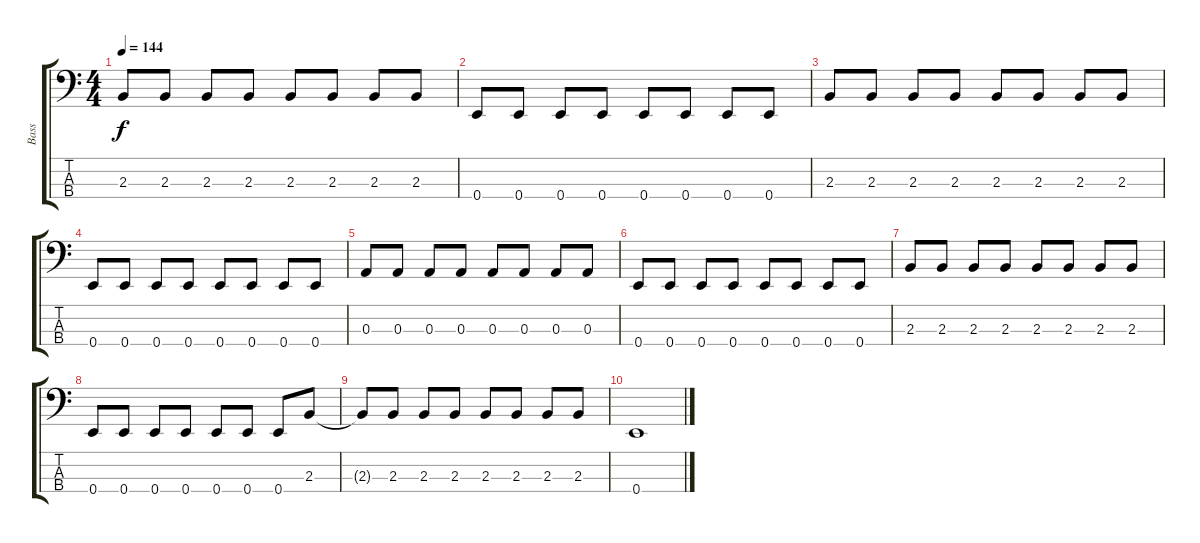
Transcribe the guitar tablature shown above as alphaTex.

\track ("Bass" "Bass") {instrument electricbasspick}
\staff {score tabs}
\tuning (G2 D2 A1 E1) {hide}
\ts (4 4)
\tempo 144
\clef f4
\ks c
2.3{t}.8{dy f} 2.3.8 2.3.8 2.3.8 2.3.8 2.3.8 2.3.8 2.3.8 |
0.4.8 0.4.8 0.4.8 0.4.8 0.4.8 0.4.8 0.4.8 0.4.8 |
2.3.8 2.3.8 2.3.8 2.3.8 2.3.8 2.3.8 2.3.8 2.3.8 |
0.4.8 0.4.8 0.4.8 0.4.8 0.4.8 0.4.8 0.4.8 0.4.8 |
0.3.8 0.3.8 0.3.8 0.3.8 0.3.8 0.3.8 0.3.8 0.3.8 |
0.4.8 0.4.8 0.4.8 0.4.8 0.4.8 0.4.8 0.4.8 0.4.8 |
2.3.8 2.3.8 2.3.8 2.3.8 2.3.8 2.3.8 2.3.8 2.3.8 |
0.4.8 0.4.8 0.4.8 0.4.8 0.4.8 0.4.8 0.4.8 2.3.8 |
2.3{t}.8 2.3.8 2.3.8 2.3.8 2.3.8 2.3.8 2.3.8 2.3.8 |
0.4.1
